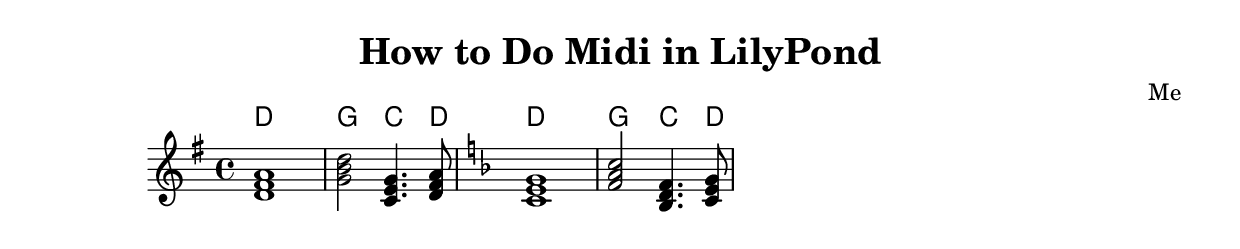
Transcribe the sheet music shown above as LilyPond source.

\version "2.12.2"
\header { 
  title = "How to Do Midi in LilyPond"
  composer = "Me"
}

myriff = \chordmode{ d1 g2 c4. d8 }

\score{
<<
\new ChordNames ="chordnames" {
  \myriff
  \myriff
}
\new Staff = "staff"{
  %\key g \major
  \key d \mixolydian
  % TODO - transposition is taking effect but volume is unchanged
  \set Staff.midiMaximumVolume = #0.0
  \set Staff.midiMinimumVolume = #0.0
  \myriff
  
  \key c \mixolydian
  \transpose c' bes {
  \myriff
  }
  % \myriff
}
>>
  \midi{}
  \layout{}
}

% A Score just for MIDI
% \score {
%  \new Score { \myriff } 
%  % no layout block !! 
%  \midi { }
%}

%{
 Script:
   1. Until now, notes have been seen, not heard..
   2. Add \score{ \layout{} \midi{} } around things, and play .midi
   3. Show multiple tracks of midi in live, name chordnames and staff
   4. \set Staff.midiMinimumVolume = #0.0 and rerender
   5. Transposition examples: 
       capo on guitar, transposing instruments, 'try a step lower'
   6. \transpose c' bes {} Transposition fu
   
%}















































